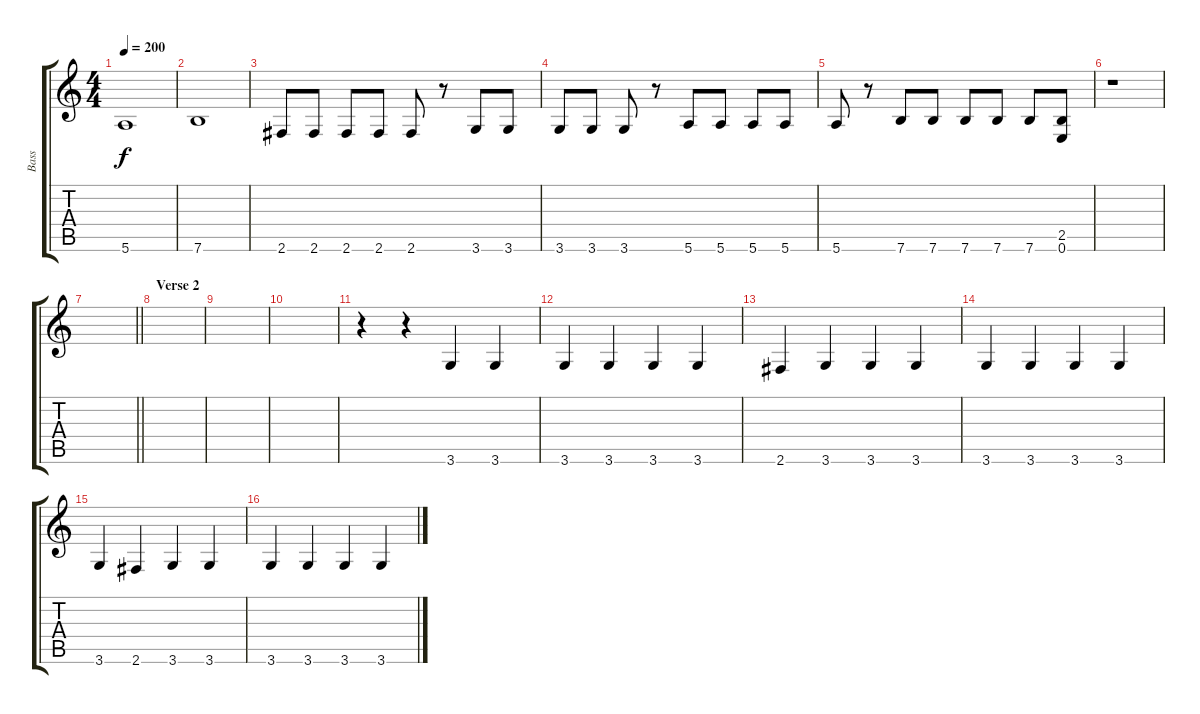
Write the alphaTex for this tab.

\track ("Bass" "Bass") {instrument electricbasspick}
\staff {score tabs}
\tuning (E4 B3 G3 D3 A2 E2) {hide}
\ts (4 4)
\tempo 200
\clef g2
\ks c
5.6.1{dy f} |
7.6.1 |
2.6.8 2.6.8 2.6.8 2.6.8 2.6.8 r.8 3.6.8 3.6.8 |
3.6.8 3.6.8 3.6.8 r.8 5.6.8 5.6.8 5.6.8 5.6.8 |
5.6.8 r.8 7.6.8 7.6.8 7.6.8 7.6.8 7.6.8 (2.5 0.6).8 |
r.1 |
\barLineRight lightlight
|
\section ("" "Verse 2")
|
|
|
r.4 r.4 3.6.4 3.6.4 |
3.6.4 3.6.4 3.6.4 3.6.4 |
2.6.4 3.6.4 3.6.4 3.6.4 |
3.6.4 3.6.4 3.6.4 3.6.4 |
3.6.4 2.6.4 3.6.4 3.6.4 |
3.6.4 3.6.4 3.6.4 3.6.4
